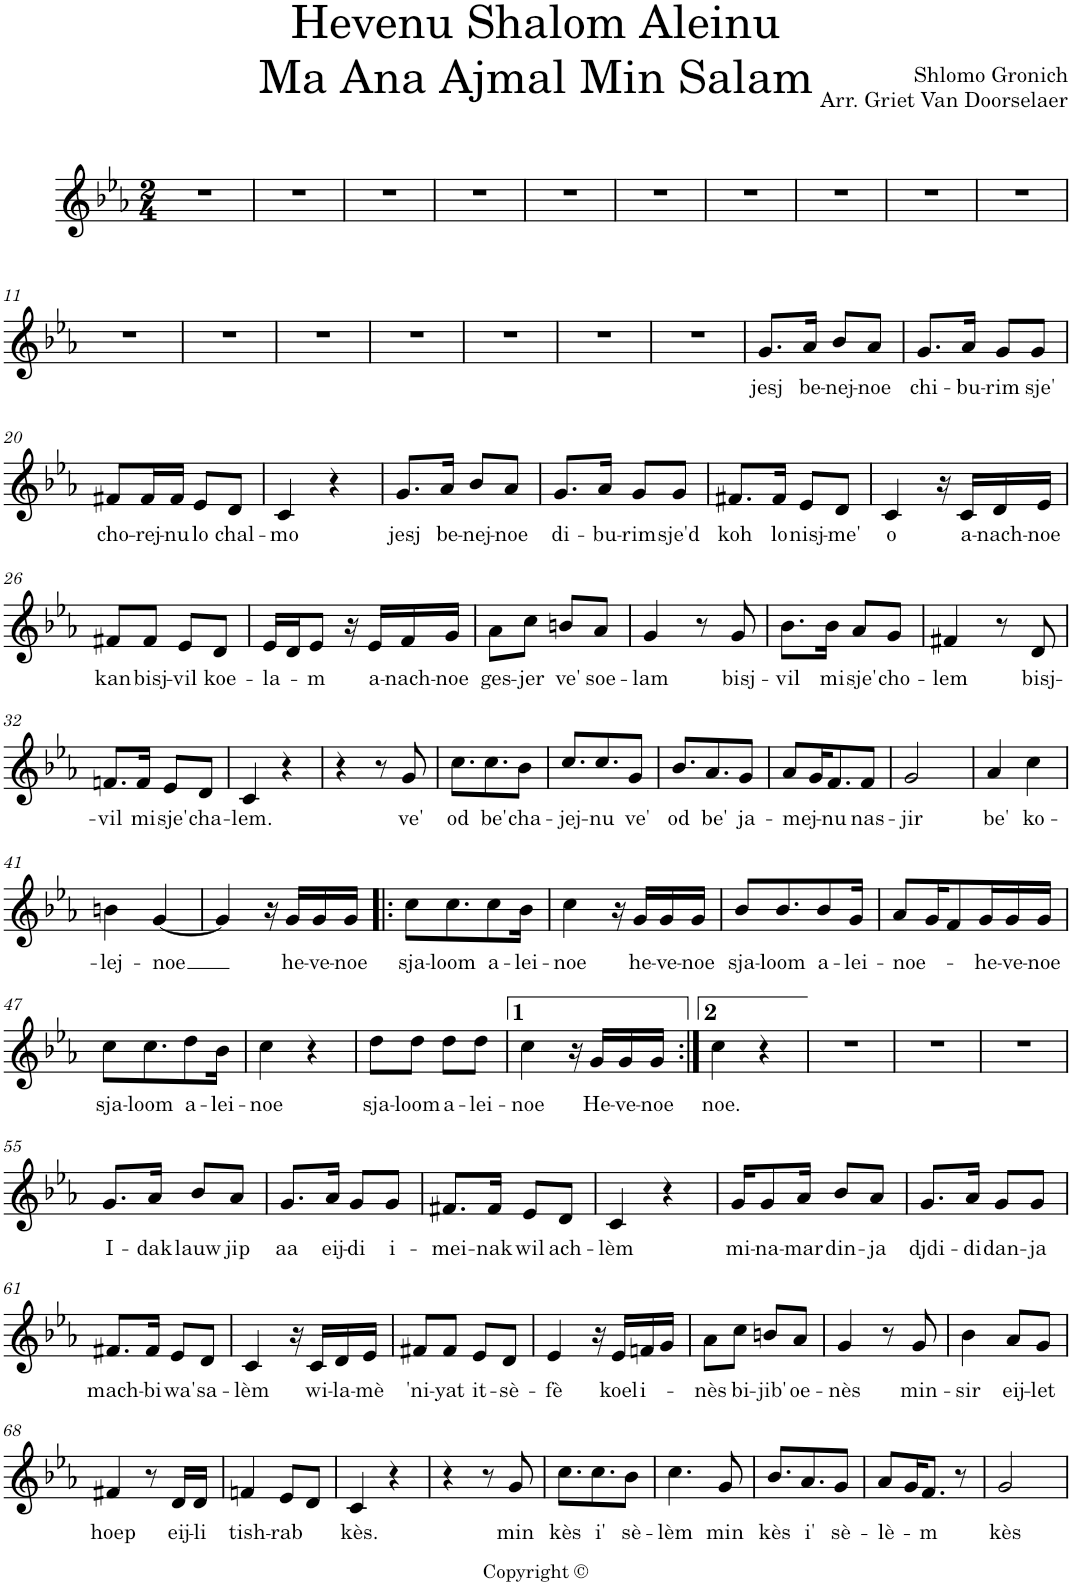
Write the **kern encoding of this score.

**kern	**text
*part1	*part1
*staff1	*staff1
*I"Voice	*
*I'Voice	*
*clefG2	*
*k[b-e-a-]	*
*E-:	*
*M2/4	*
=1	=1
2r	.
=2	=2
2r	.
=3	=3
2r	.
=4	=4
2r	.
=5	=5
2r	.
=6	=6
2r	.
=7	=7
2r	.
=8	=8
2r	.
=9	=9
2r	.
=10	=10
2r	.
!!LO:LB:g=z
=11	=11
2r	.
=12	=12
2r	.
=13	=13
2r	.
=14	=14
2r	.
=15	=15
2r	.
=16	=16
2r	.
=17	=17
2r	.
=18	=18
!	!LO:LY:b
8.g/L	jesj
!	!LO:LY:b
16a-/Jk	be-
!	!LO:LY:b
8b-/L	-nej-
!	!LO:LY:b
8a-/J	-noe
=19	=19
!	!LO:LY:b
8.g/L	chi-
!	!LO:LY:b
16a-/Jk	-bu-
!	!LO:LY:b
8g/L	-rim
!	!LO:LY:b
8g/J	sje'
!!LO:LB:g=z
=20	=20
!	!LO:LY:b
8f#X/L	cho-
!	!LO:LY:b
16f#/L	-rej-
!	!LO:LY:b
16f#/JJ	-nu
!	!LO:LY:b
8e-/L	lo
!	!LO:LY:b
8d/J	chal-
=21	=21
!	!LO:LY:b
4c/	-mo
4r	.
=22	=22
!	!LO:LY:b
8.g/L	jesj
!	!LO:LY:b
16a-/Jk	be-
!	!LO:LY:b
8b-/L	-nej-
!	!LO:LY:b
8a-/J	-noe
=23	=23
!	!LO:LY:b
8.g/L	di-
!	!LO:LY:b
16a-/Jk	-bu-
!	!LO:LY:b
8g/L	-rim
!	!LO:LY:b
8g/J	sje'd
=24	=24
!	!LO:LY:b
8.f#X/L	koh
!	!LO:LY:b
16f#/Jk	lo
!	!LO:LY:b
8e-/L	nisj-
!	!LO:LY:b
8d/J	-me'
=25	=25
!	!LO:LY:b
4c/	o
16r	.
!	!LO:LY:b
16c/LL	a-
!	!LO:LY:b
16d/	-nach-
!	!LO:LY:b
16e-/JJ	-noe
!!LO:LB:g=z
=26	=26
!	!LO:LY:b
8f#X/L	kan
!	!LO:LY:b
8f#/J	bisj-
!	!LO:LY:b
8e-/L	-vil
!	!LO:LY:b
8d/J	koe-
=27	=27
!	!LO:LY:b
16e-/LL	-la-
16d/J	.
!	!LO:LY:b
8e-/J	-m
16r	.
!	!LO:LY:b
16e-/LL	a-
!	!LO:LY:b
16f/	-nach-
!	!LO:LY:b
16g/JJ	-noe
=28	=28
!	!LO:LY:b
8a-\L	ges-
!	!LO:LY:b
8cc\J	-jer
!	!LO:LY:b
8bn/L	ve'
!	!LO:LY:b
8a-/J	soe-
=29	=29
!	!LO:LY:b
4g/	-lam
8r	.
!	!LO:LY:b
8g/	bisj-
=30	=30
!	!LO:LY:b
8.b-\L	-vil
!	!LO:LY:b
16b-\Jk	mi
!	!LO:LY:b
8a-/L	sje'
!	!LO:LY:b
8g/J	cho-
=31	=31
!	!LO:LY:b
4f#X/	-lem
8r	.
!	!LO:LY:b
8d/	bisj-
!!LO:LB:g=z
=32	=32
!	!LO:LY:b
8.fn/L	-vil
!	!LO:LY:b
16f/Jk	mi
!	!LO:LY:b
8e-/L	sje'
!	!LO:LY:b
8d/J	cha-
=33	=33
!	!LO:LY:b
4c/	-lem.
4r	.
=34	=34
4r	.
8r	.
!	!LO:LY:b
8g/	ve'
=35	=35
!	!LO:LY:b
8.cc\L	od
!	!LO:LY:b
8.cc\	be'
!	!LO:LY:b
8b-\J	cha-
=36	=36
!	!LO:LY:b
8.cc/L	-jej-
!	!LO:LY:b
8.cc/	-nu
!	!LO:LY:b
8g/J	ve'
=37	=37
!	!LO:LY:b
8.b-/L	od
!	!LO:LY:b
8.a-/	be'
!	!LO:LY:b
8g/J	ja-
=38	=38
!	!LO:LY:b
8a-/L	-mej-
16g/K	.
!	!LO:LY:b
8.f/	-nu
!	!LO:LY:b
8f/J	nas-
=39	=39
!	!LO:LY:b
2g/	-jir
=40	=40
!	!LO:LY:b
4a-/	be'
!	!LO:LY:b
4cc\	ko-
!!LO:LB:g=z
=41	=41
!	!LO:LY:b
4bn\	-lej-
!	!LO:LY:b
[4g/	-noe
=42	=42
4g/]	.
16r	.
!	!LO:LY:b
16g/LL	he-
!	!LO:LY:b
16g/	-ve-
!	!LO:LY:b
16g/JJ	-noe
=43!|:	=43!|:
!	!LO:LY:b
8cc\L	sja-
!	!LO:LY:b
8.cc\	-loom
!	!LO:LY:b
8cc\	a-
!	!LO:LY:b
16b-\Jk	-lei-
=44	=44
!	!LO:LY:b
4cc\	-noe
16r	.
!	!LO:LY:b
16g/LL	he-
!	!LO:LY:b
16g/	-ve-
!	!LO:LY:b
16g/JJ	-noe
=45	=45
!	!LO:LY:b
8b-/L	sja-
!	!LO:LY:b
8.b-/	-loom
!	!LO:LY:b
8b-/	a-
!	!LO:LY:b
16g/Jk	-lei-
=46	=46
!	!LO:LY:b
8a-/L	-noe-
16g/K	.
8f/	.
!	!LO:LY:b
16g/L	-he-
!	!LO:LY:b
16g/	-ve-
!	!LO:LY:b
16g/JJ	-noe
!!LO:LB:g=z
=47	=47
!	!LO:LY:b
8cc\L	sja-
!	!LO:LY:b
8.cc\	-loom
!	!LO:LY:b
8dd\	a-
!	!LO:LY:b
16b-\Jk	-lei-
=48	=48
!	!LO:LY:b
4cc\	-noe
4r	.
=49	=49
!	!LO:LY:b
8dd\L	sja-
!	!LO:LY:b
8dd\J	-loom
!	!LO:LY:b
8dd\L	a-
!	!LO:LY:b
8dd\J	-lei-
=50	=50
!	!LO:LY:b
4cc\	-noe
16r	.
!	!LO:LY:b
16g/LL	He-
!	!LO:LY:b
16g/	-ve-
!	!LO:LY:b
16g/JJ	-noe
=51:|!	=51:|!
!	!LO:LY:b
4cc\	noe.
4r	.
=52	=52
2r	.
=53	=53
2r	.
=54	=54
2r	.
!!LO:LB:g=z
=55	=55
!	!LO:LY:b
8.g/L	I-
!	!LO:LY:b
16a-/Jk	-dak
!	!LO:LY:b
8b-/L	lauw
!	!LO:LY:b
8a-/J	jip
=56	=56
!	!LO:LY:b
8.g/L	aa
!	!LO:LY:b
16a-/Jk	eij-
!	!LO:LY:b
8g/L	-di
!	!LO:LY:b
8g/J	i-
=57	=57
!	!LO:LY:b
8.f#X/L	-mei-
!	!LO:LY:b
16f#/Jk	-nak
!	!LO:LY:b
8e-/L	wil
!	!LO:LY:b
8d/J	ach-
=58	=58
!	!LO:LY:b
4c/	-lèm
4r	.
=59	=59
!	!LO:LY:b
16g/KL	mi-
!	!LO:LY:b
8g/	-na-
!	!LO:LY:b
16a-/Jk	-mar
!	!LO:LY:b
8b-/L	din-
!	!LO:LY:b
8a-/J	-ja
=60	=60
!	!LO:LY:b
8.g/L	djdi-
!	!LO:LY:b
16a-/Jk	-di
!	!LO:LY:b
8g/L	dan-
!	!LO:LY:b
8g/J	-ja
!!LO:LB:g=z
=61	=61
!	!LO:LY:b
8.f#X/L	mach-
!	!LO:LY:b
16f#/Jk	-bi
!	!LO:LY:b
8e-/L	wa'
!	!LO:LY:b
8d/J	sa-
=62	=62
!	!LO:LY:b
4c/	-lèm
16r	.
!	!LO:LY:b
16c/LL	wi-
!	!LO:LY:b
16d/	-la-
!	!LO:LY:b
16e-/JJ	-mè
=63	=63
!	!LO:LY:b
8f#X/L	'ni-
!	!LO:LY:b
8f#/J	-yat
!	!LO:LY:b
8e-/L	it-
!	!LO:LY:b
8d/J	-sè-
=64	=64
!	!LO:LY:b
4e-/	-fè
16r	.
!	!LO:LY:b
16e-/LL	koel
!	!LO:LY:b
16fn/	i-
16g/JJ	.
=65	=65
!	!LO:LY:b
8a-\L	-nès
!	!LO:LY:b
8cc\J	bi-
!	!LO:LY:b
8bn/L	-jib'
!	!LO:LY:b
8a-/J	oe-
=66	=66
!	!LO:LY:b
4g/	-nès
8r	.
!	!LO:LY:b
8g/	min-
=67	=67
!	!LO:LY:b
4b-\	-sir
!	!LO:LY:b
8a-/L	eij-
!	!LO:LY:b
8g/J	-let
!!LO:LB:g=z
=68	=68
!	!LO:LY:b
4f#X/	hoep
8r	.
!	!LO:LY:b
16d/LL	eij-
!	!LO:LY:b
16d/JJ	-li
=69	=69
!	!LO:LY:b
4fn/	tish-
!	!LO:LY:b
8e-/L	-rab
8d/J	.
=70	=70
!	!LO:LY:b
4c/	kès.
4r	.
=71	=71
4r	.
8r	.
!	!LO:LY:b
8g/	min
=72	=72
!	!LO:LY:b
8.cc\L	kès
!	!LO:LY:b
8.cc\	i'
!	!LO:LY:b
8b-\J	sè-
=73	=73
!	!LO:LY:b
4.cc\	-lèm
!	!LO:LY:b
8g/	min
=74	=74
!	!LO:LY:b
8.b-/L	kès
!	!LO:LY:b
8.a-/	i'
!	!LO:LY:b
8g/J	sè-
=75	=75
!	!LO:LY:b
8a-/L	-lè-
16g/K	.
!	!LO:LY:b
8.f/J	-m
8r	.
=76	=76
!	!LO:LY:b
2g/	kès
=	=
*-	*-
